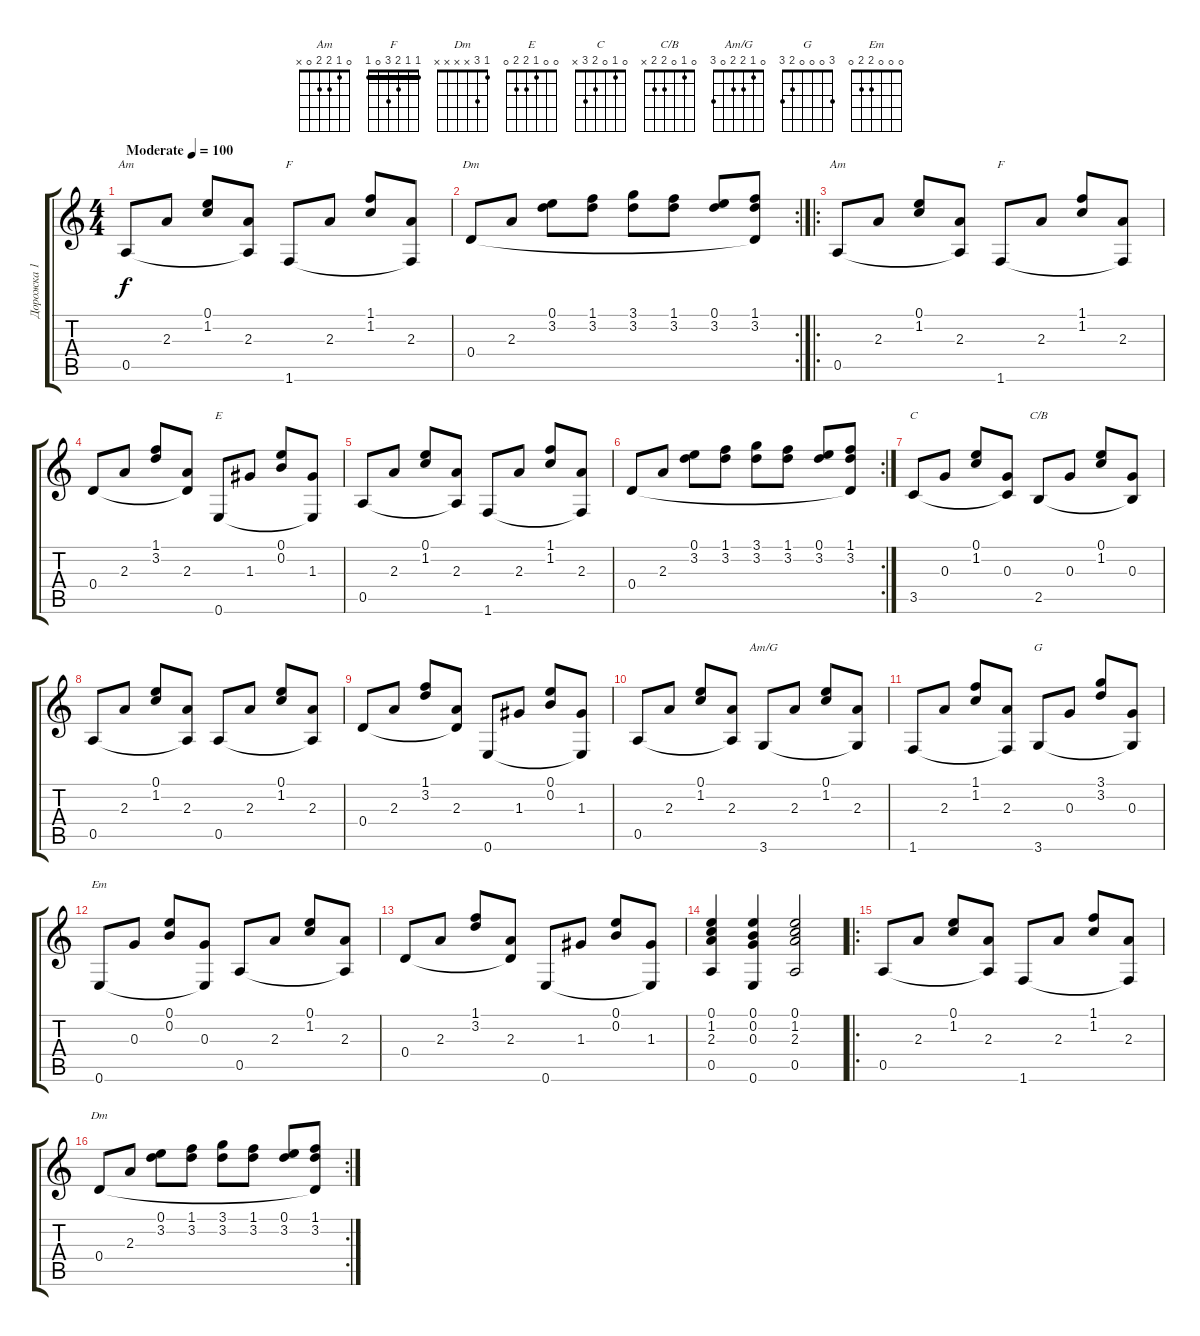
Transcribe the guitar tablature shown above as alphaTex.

\track ("Дорожка 1" "Дорожка 1") {instrument acousticguitarsteel}
\staff {score tabs}
\tuning (E4 B3 G3 D3 A2 E2) {hide}
\chord ("Am" x x x x x x)
\chord ("F" x x x x x x)
\chord ("Dm" 1 3 2 0 x x)
\chord ("Am" 0 1 2 2 0 x)
\chord ("F" 1 1 2 3 0 1) {barre 1}
\chord ("E" 0 0 1 2 2 0)
\chord ("C" 0 1 0 2 3 x)
\chord ("C/B" 0 1 0 2 2 x)
\chord ("Am/G" 0 1 2 2 0 3)
\chord ("G" 3 0 0 0 2 3)
\chord ("Em" 0 0 0 2 2 0)
\chord ("Dm" 1 3 x x x x)
\ts (4 4)
\tempo (100 "Moderate")
\clef g2
\ks c
0.5.8{ch "Am" dy f instrument acousticguitarsteel} 2.3.8 (0.1 1.2).8 (2.3 0.5{t}).8 1.6.8{ch "F"} 2.3.8 (1.1 1.2).8 (2.3 1.6{t}).8 |
\rc 2
0.4.8{ch "Dm"} 2.3.8 (0.1 3.2).8 (1.1 3.2).8 (3.1 3.2).8 (1.1 3.2).8 (0.1 3.2).8 (1.1 3.2 0.4{t}).8 |
\ro
0.5.8{ch "Am"} 2.3.8 (0.1 1.2).8 (2.3 0.5{t}).8 1.6.8{ch "F"} 2.3.8 (1.1 1.2).8 (2.3 1.6{t}).8 |
0.4.8 2.3.8 (1.1 3.2).8 (2.3 0.4{t}).8 0.6.8{ch "E"} 1.3.8 (0.1 0.2).8 (1.3 0.6{t}).8 |
0.5.8 2.3.8 (0.1 1.2).8 (2.3 0.5{t}).8 1.6.8 2.3.8 (1.1 1.2).8 (2.3 1.6{t}).8 |
\rc 2
0.4.8 2.3.8 (0.1 3.2).8 (1.1 3.2).8 (3.1 3.2).8 (1.1 3.2).8 (0.1 3.2).8 (1.1 3.2 0.4{t}).8 |
3.5.8{ch "C"} 0.3.8 (0.1 1.2).8 (0.3 3.5{t}).8 2.5.8{ch "C/B"} 0.3.8 (0.1 1.2).8 (0.3 2.5{t}).8 |
0.5.8 2.3.8 (0.1 1.2).8 (2.3 0.5{t}).8 0.5.8 2.3.8 (0.1 1.2).8 (2.3 0.5{t}).8 |
0.4.8 2.3.8 (1.1 3.2).8 (2.3 0.4{t}).8 0.6.8 1.3.8 (0.1 0.2).8 (1.3 0.6{t}).8 |
0.5.8 2.3.8 (0.1 1.2).8 (2.3 0.5{t}).8 3.6.8{ch "Am/G"} 2.3.8 (0.1 1.2).8 (2.3 3.6{t}).8 |
1.6.8 2.3.8 (1.1 1.2).8 (2.3 1.6{t}).8 3.6.8{ch "G"} 0.3.8 (3.1 3.2).8 (0.3 3.6{t}).8 |
0.6.8{ch "Em"} 0.3.8 (0.1 0.2).8 (0.3 0.6{t}).8 0.5.8 2.3.8 (0.1 1.2).8 (2.3 0.5{t}).8 |
0.4.8 2.3.8 (1.1 3.2).8 (2.3 0.4{t}).8 0.6.8 1.3.8 (0.1 0.2).8 (1.3 0.6{t}).8 |
(0.1 1.2 2.3 0.5).4 (0.1 0.2 0.3 0.6).4 (0.1 1.2 2.3 0.5).2 |
\ro
0.5.8 2.3.8 (0.1 1.2).8 (2.3 0.5{t}).8 1.6.8 2.3.8 (1.1 1.2).8 (2.3 1.6{t}).8 |
\rc 2
0.4.8{ch "Dm"} 2.3.8 (0.1 3.2).8 (1.1 3.2).8 (3.1 3.2).8 (1.1 3.2).8 (0.1 3.2).8 (1.1 3.2 0.4{t}).8
